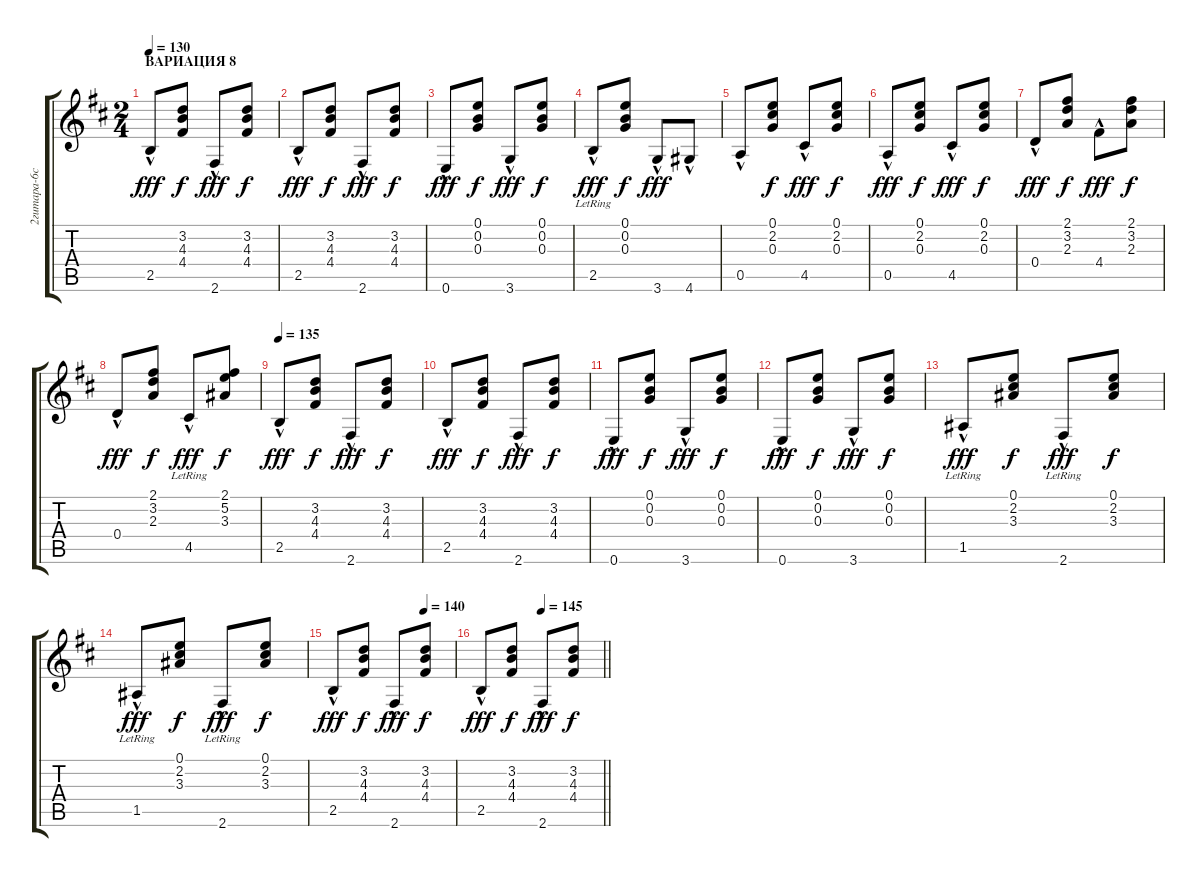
\track ("2гитара-6стр" "2гитара-6с") {instrument acousticguitarnylon}
\staff {score tabs}
\tuning (E4 B3 G3 D3 A2 E2) {hide}
\ts (2 4)
\section ("" "ВАРИАЦИЯ 8")
\tempo 130
\clef g2
\ks bminor
2.5{hac}.8{dy fff} (3.2 4.3 4.4).8{dy f} 2.6{hac}.8{dy fff} (3.2 4.3 4.4).8{dy f} |
2.5{hac}.8{dy fff} (3.2 4.3 4.4).8{dy f} 2.6{hac}.8{dy fff} (3.2 4.3 4.4).8{dy f} |
0.6{hac}.8{dy fff} (0.1 0.2 0.3).8{dy f} 3.6{hac}.8{dy fff} (0.1 0.2 0.3).8{dy f} |
2.5{hac lr}.8{dy fff} (0.1 0.2 0.3).8{dy f} 3.6{hac}.8{dy fff} 4.6{hac}.8 |
0.5{hac}.8 (0.1 2.2 0.3).8{dy f} 4.5{hac}.8{dy fff} (0.1 2.2 0.3).8{dy f} |
0.5{hac}.8{dy fff} (0.1 2.2 0.3).8{dy f} 4.5{hac}.8{dy fff} (0.1 2.2 0.3).8{dy f} |
0.4{hac}.8{dy fff} (2.1 3.2 2.3).8{dy f} 4.4{hac}.8{dy fff} (2.1 3.2 2.3).8{dy f} |
0.4{hac}.8{dy fff} (2.1 3.2 2.3).8{dy f} 4.5{hac lr}.8{dy fff} (2.1 5.2 3.3).8{dy f} |
\tempo 135
2.5{hac}.8{dy fff} (3.2 4.3 4.4).8{dy f} 2.6{hac}.8{dy fff} (3.2 4.3 4.4).8{dy f} |
2.5{hac}.8{dy fff} (3.2 4.3 4.4).8{dy f} 2.6{hac}.8{dy fff} (3.2 4.3 4.4).8{dy f} |
0.6{hac}.8{dy fff} (0.1 0.2 0.3).8{dy f} 3.6{hac}.8{dy fff} (0.1 0.2 0.3).8{dy f} |
0.6{hac}.8{dy fff} (0.1 0.2 0.3).8{dy f} 3.6{hac}.8{dy fff} (0.1 0.2 0.3).8{dy f} |
1.5{hac lr}.8{dy fff} (0.1 2.2 3.3).8{dy f} 2.6{hac lr}.8{dy fff} (0.1 2.2 3.3).8{dy f} |
1.5{hac lr}.8{dy fff} (0.1 2.2 3.3).8{dy f} 2.6{hac lr}.8{dy fff} (0.1 2.2 3.3).8{dy f} |
\tempo (140 0.75)
2.5{hac}.8{dy fff} (3.2 4.3 4.4).8{dy f} 2.6{hac}.8{dy fff} (3.2 4.3 4.4).8{dy f} |
\tempo (145 0.5)
\barLineRight lightlight
2.5{hac}.8{dy fff} (3.2 4.3 4.4).8{dy f} 2.6{hac}.8{dy fff} (3.2 4.3 4.4).8{dy f}
